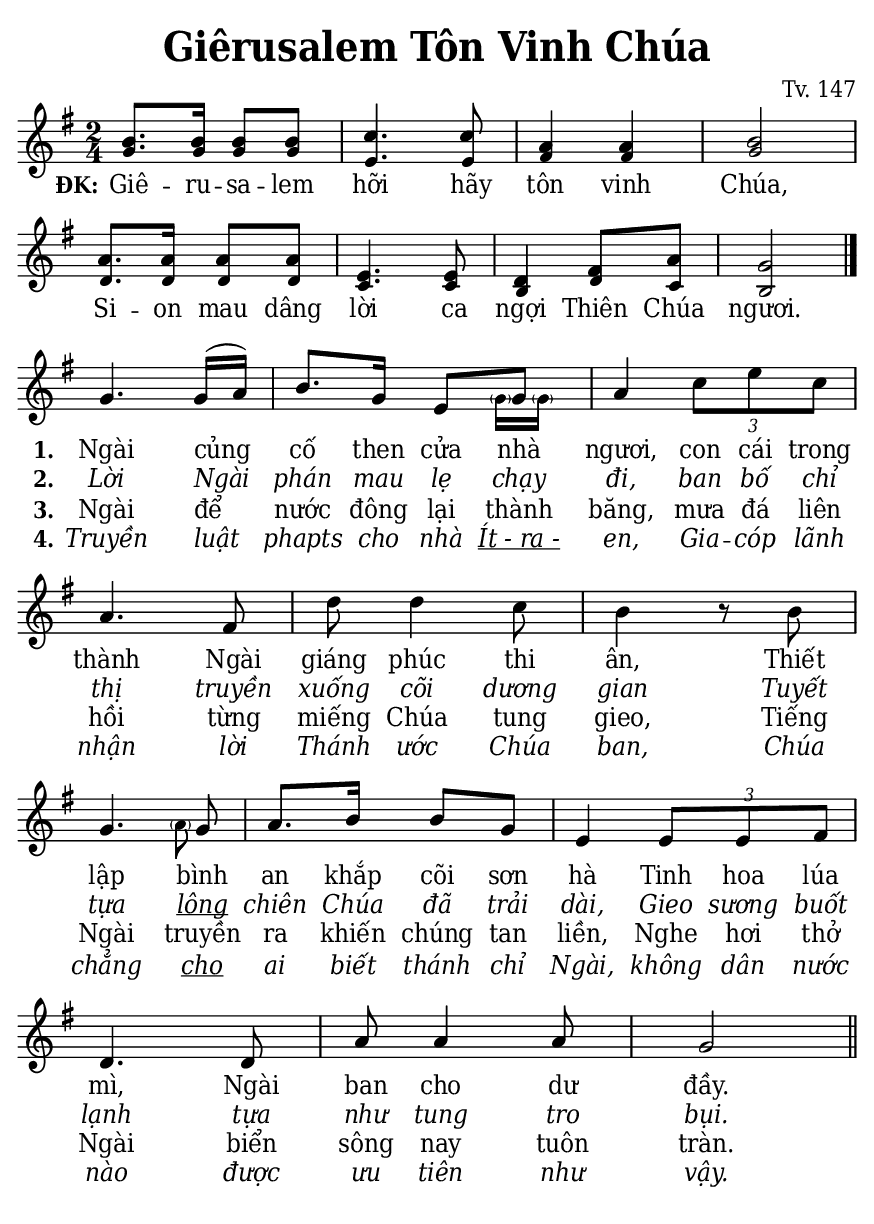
% Cài đặt chung\
\version "2.22.1"
\include "english.ly"

\header {
  title = \markup { \fontsize #1 "Giêrusalem Tôn Vinh Chúa" }
  composer = "Tv. 147"
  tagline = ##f
}

% Nhạc phiên khúc
nhacPhienKhucSop = \relative c'' {
  b8. b16 b8 b |
  c4. c8 |
  a4 a |
  b2 |
  a8. a16 a8 a |
  e4. e8 |
  d4 fs8 a |
  g2 \bar "|." \break
  
  g4. g16 (a) |
  b8. g16 e8
  <<
    {
      \voiceOne
      g8
    }
    \new Voice = "splitpart" {
      \voiceTwo
      \once \override NoteColumn.force-hshift = #-1.6
      \tweak font-size #-2
      \parenthesize
      g16
      \once \override NoteColumn.force-hshift = #-1.3
      \tweak font-size #-2
      \parenthesize
      g
    }
  >>
  \oneVoice
  a4 \tuplet 3/2 { c8 e c } |
  a4. fs8 |
  d' d4 c8 |
  b4 r8 b |
  g4.
  <<
    {
      \voiceOne
      g8
    }
    \new Voice = "splitpart" {
      \voiceTwo
      \once \override NoteColumn.force-hshift = #-1.5
      \tweak font-size #-2
      \parenthesize
      a8
    }
  >>
  \oneVoice
  a8. b16 b8 g |
  e4 \tuplet 3/2 { e8 e fs } |
  d4. d8 |
  a' a4 a8 |
  g2 \bar "||"
}

nhacPhienKhucAlto = \relative c'' {
  g8. g16 g8 g |
  e4. e8 |
  fs4 fs |
  g2 |
  d8. d16 d8 d |
  c4. c8 |
  b4 d8 c |
  b2
}

% Lời phiên khúc
loiPhienKhucSop = \lyrics {
  \set stanza = "ĐK:"
  Giê -- ru -- sa -- lem hỡi hãy tôn vinh Chúa,
  Si -- on mau dâng lời ca ngợi Thiên Chúa ngươi.
  <<
    {
      \set stanza = "1."
      Ngài củng cố then cửa nhà ngươi,
      con cái trong thành Ngài giáng phúc thi ân,
      Thiết lập bình an khắp cõi sơn hà
      Tinh hoa lúa mì, Ngài ban cho dư đầy.
    }
    \new Lyrics {
	    \set associatedVoice = "beSop"
	    \set stanza = "2."
      \override Lyrics.LyricText.font-shape = #'italic
	    Lời Ngài phán mau lẹ chạy đi,
	    ban bố chỉ thị truyền xuống cõi dương gian
	    Tuyết tựa \markup { \italic \underline "lông" }
	    chiên Chúa đã trải dài,
	    Gieo sương buốt lạnh tựa như tung tro bụi.
    }
    \new Lyrics {
	    \set associatedVoice = "beSop"
	    \set stanza = "3."
	    Ngài để nước đông lại thành băng,
	    mưa đá liên hồi từng miếng Chúa tung gieo,
	    Tiếng Ngài truyền ra khiến chúng tan liền,
	    Nghe hơi thở Ngài biển sông nay tuôn tràn.
    }
    \new Lyrics {
	    \set associatedVoice = "beSop"
	    \set stanza = "4."
      \override Lyrics.LyricText.font-shape = #'italic
	    Truyền luật phapts cho nhà
	    \markup { \italic \underline "Ít - ra -" }
	    en,
	    Gia -- cóp lãnh nhận lời Thánh ước Chúa ban,
	    Chúa chẳng \markup { \italic \underline "cho" }
	    ai biết thánh chỉ Ngài,
	    không dân nước nào được ưu tiên như vậy.
    }
  >>
}

% Dàn trang
\paper {
  #(set-paper-size "a5")
  top-margin = 3\mm
  bottom-margin = 3\mm
  left-margin = 3\mm
  right-margin = 3\mm
  indent = #0
  #(define fonts
	 (make-pango-font-tree "Deja Vu Serif Condensed"
	 		       "Deja Vu Serif Condensed"
			       "Deja Vu Serif Condensed"
			       (/ 20 20)))
  print-page-number = ##f
  system-system-spacing = #'((basic-distance . 0.1) (padding . 2.5))
  page-count = 1
}

TongNhip = {
  \key g \major \time 2/4
  \set Timing.beamExceptions = #'()
  \set Timing.baseMoment = #(ly:make-moment 1/4)
}

% Đổi kích thước nốt cho bè phụ
notBePhu =
#(define-music-function (font-size music) (number? ly:music?)
   (for-some-music
     (lambda (m)
       (if (music-is-of-type? m 'rhythmic-event)
           (begin
             (set! (ly:music-property m 'tweaks)
                   (cons `(font-size . ,font-size)
                         (ly:music-property m 'tweaks)))
             #t)
           #f))
     music)
   music)

\score {
  \new ChoirStaff <<
    \new Staff \with {
        \consists "Merge_rests_engraver"
        printPartCombineTexts = ##f
      }
      <<
      \new Voice \TongNhip \partCombine 
        \nhacPhienKhucSop
        \notBePhu -1 { \nhacPhienKhucAlto }
      \new NullVoice = beSop \nhacPhienKhucSop
      \new Lyrics \lyricsto beSop \loiPhienKhucSop
      >>
  >>
  \layout {
    \override Lyrics.LyricSpace.minimum-distance = #1.5
    \override Score.BarNumber.break-visibility = ##(#f #f #f)
    \override Score.SpacingSpanner.uniform-stretching = ##t
  } 
}
